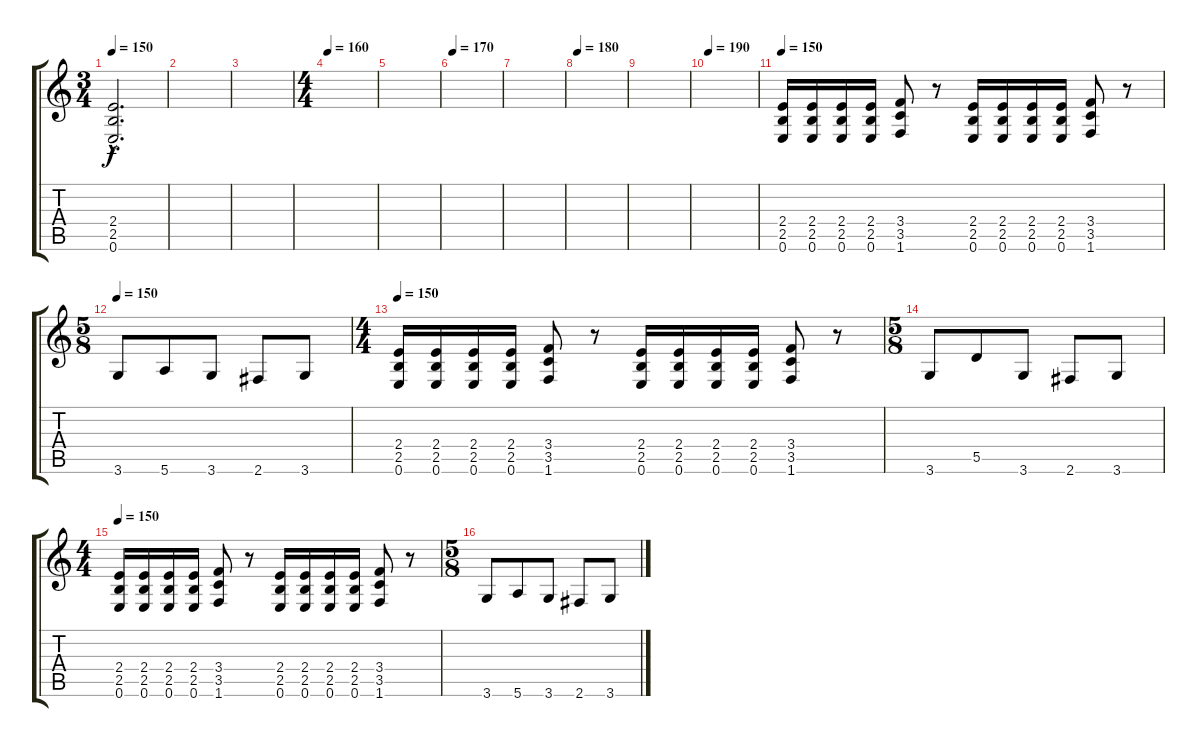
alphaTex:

\track "" {instrument distortionguitar}
\staff {score tabs}
\tuning (E4 B3 G3 D3 A2 E2) {hide}
\ts (3 4)
\tempo 150
\clef g2
\ks c
(2.4{hac t} 2.5{hac t} 0.6{hac t}).2{d dy f} |
|
|
\ts (4 4)
\tempo 160
|
|
\tempo 170
|
|
\tempo 180
|
|
\tempo 190
|
\tempo 150
(2.4 2.5 0.6).16{volume 11} (2.4 2.5 0.6).16 (2.4 2.5 0.6).16 (2.4 2.5 0.6).16 (3.4 3.5 1.6).8 r.8 (2.4 2.5 0.6).16 (2.4 2.5 0.6).16 (2.4 2.5 0.6).16 (2.4 2.5 0.6).16 (3.4 3.5 1.6).8 r.8 |
\ts (5 8)
\tempo 150
3.6.8 5.6.8 3.6.8 2.6.8 3.6.8 |
\ts (4 4)
\tempo 150
(2.4 2.5 0.6).16{volume 11} (2.4 2.5 0.6).16 (2.4 2.5 0.6).16 (2.4 2.5 0.6).16 (3.4 3.5 1.6).8 r.8 (2.4 2.5 0.6).16 (2.4 2.5 0.6).16 (2.4 2.5 0.6).16 (2.4 2.5 0.6).16 (3.4 3.5 1.6).8 r.8 |
\ts (5 8)
3.6.8 5.5.8 3.6.8 2.6.8 3.6.8 |
\ts (4 4)
\tempo 150
(2.4 2.5 0.6).16{volume 11} (2.4 2.5 0.6).16 (2.4 2.5 0.6).16 (2.4 2.5 0.6).16 (3.4 3.5 1.6).8 r.8 (2.4 2.5 0.6).16 (2.4 2.5 0.6).16 (2.4 2.5 0.6).16 (2.4 2.5 0.6).16 (3.4 3.5 1.6).8 r.8 |
\ts (5 8)
3.6.8 5.6.8 3.6.8 2.6.8 3.6.8
